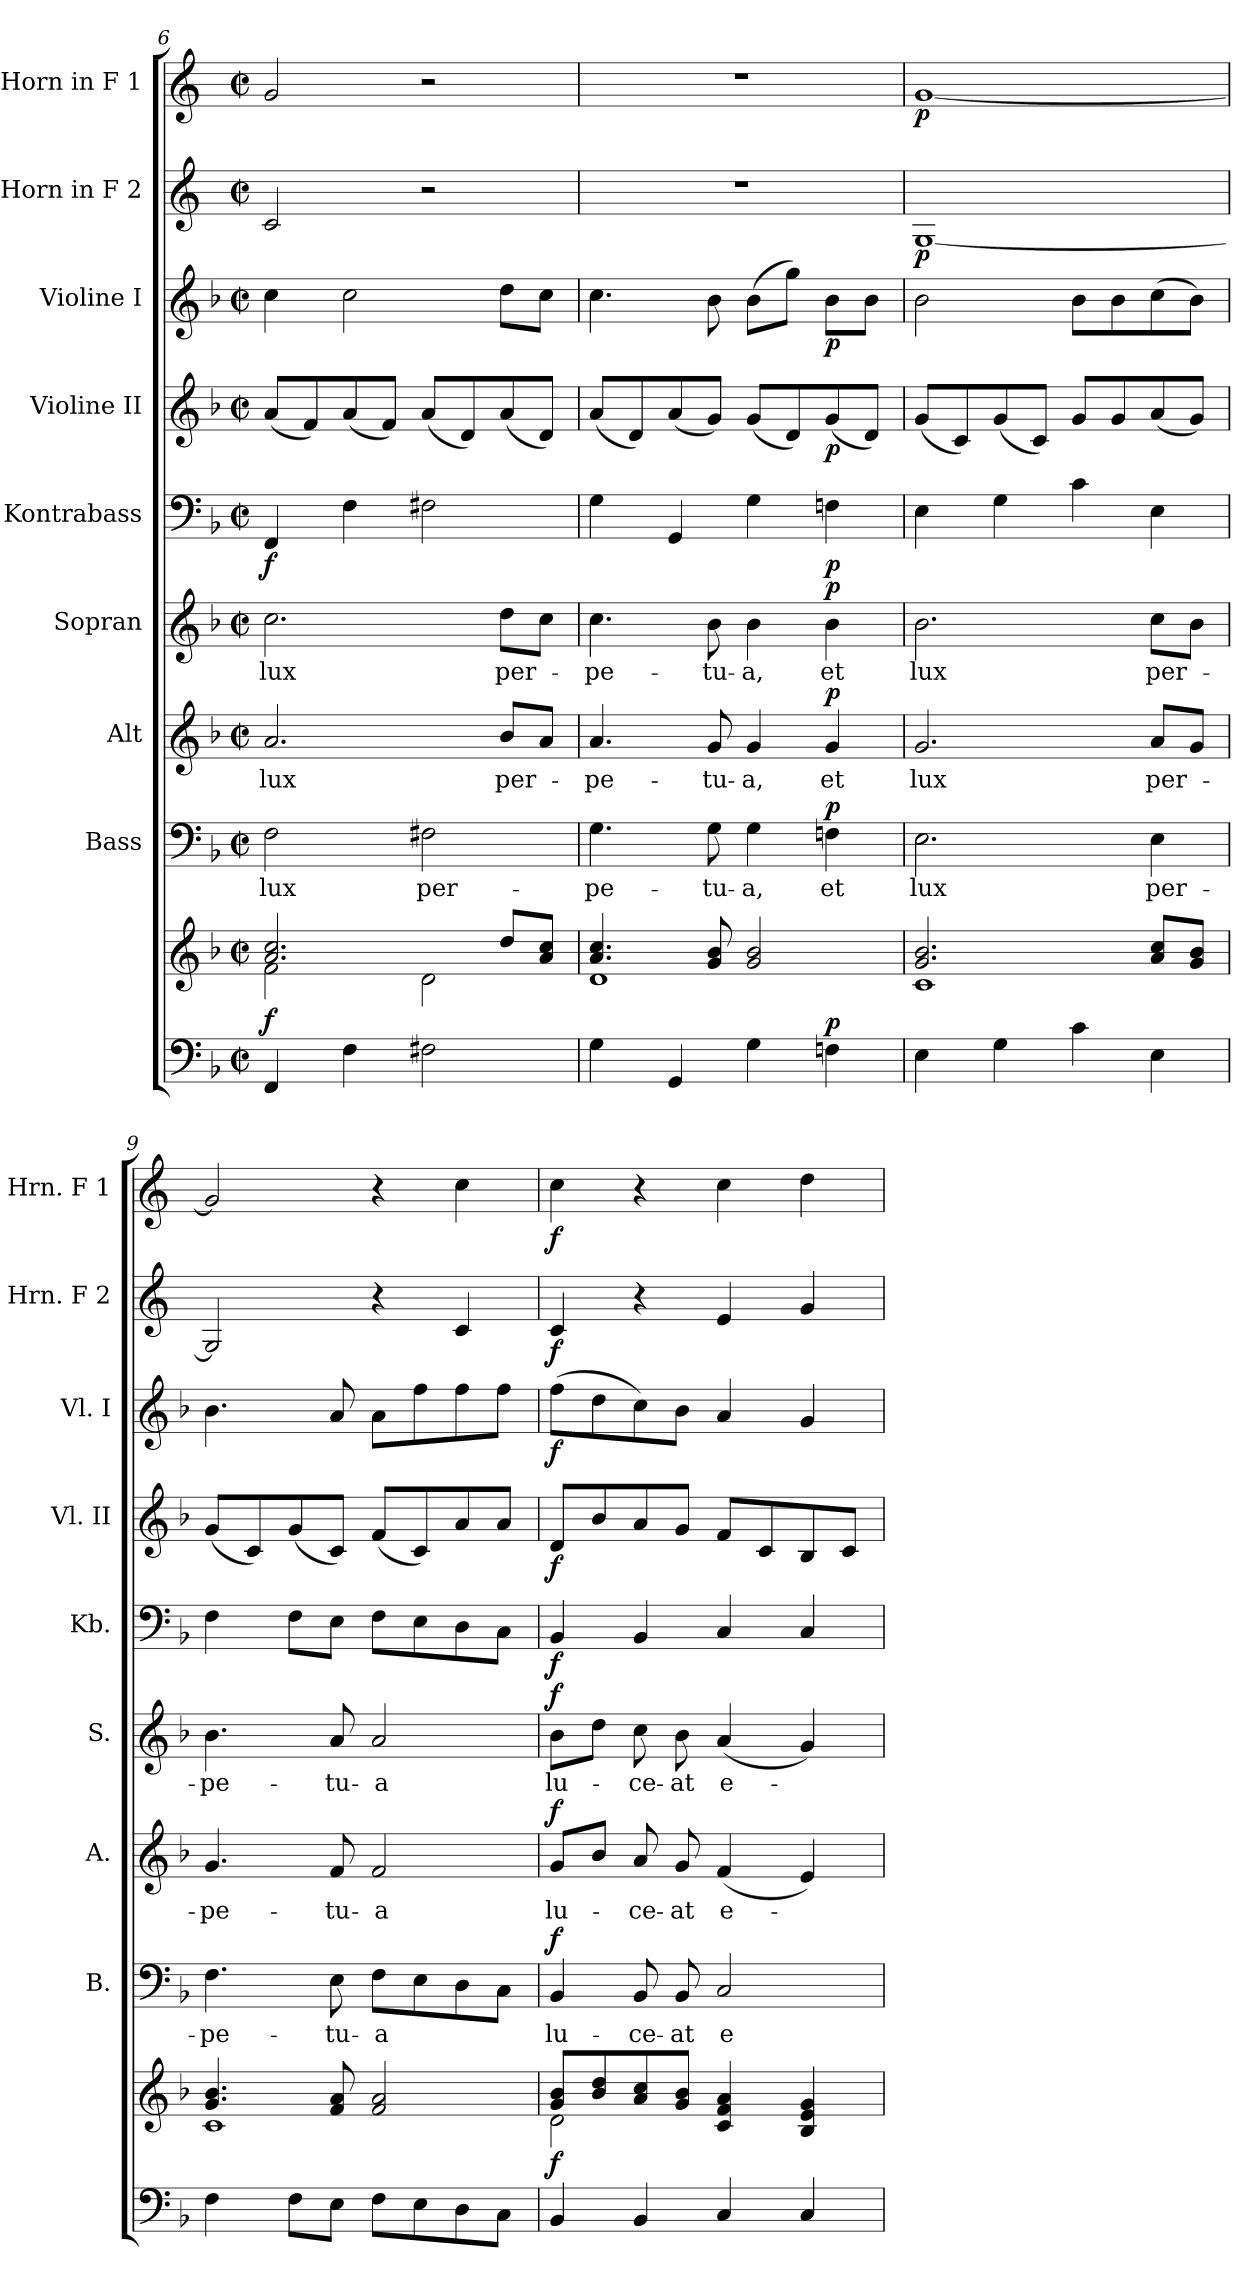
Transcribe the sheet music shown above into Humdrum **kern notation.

**kern	**kern	**dynam	**kern	**text	**dynam	**kern	**text	**dynam	**kern	**text	**dynam	**kern	**dynam	**kern	**dynam	**kern	**dynam	**kern	**dynam	**kern	**dynam
*part9	*part9	*part9	*part8	*part8	*part8	*part7	*part7	*part7	*part6	*part6	*part6	*part5	*part5	*part4	*part4	*part3	*part3	*part2	*part2	*part1	*part1
*staff10	*staff9	*staff9/10	*staff8	*staff8	*staff8	*staff7	*staff7	*staff7	*staff6	*staff6	*staff6	*staff5	*staff5	*staff4	*staff4	*staff3	*staff3	*staff2	*staff2	*staff1	*staff1
*	*	*	*I"Bass	*	*	*I"Alt	*	*	*I"Sopran	*	*	*I"Kontrabass	*	*I"Violine II	*	*I"Violine I	*	*I"Horn in F 2	*	*I"Horn in F 1	*
*	*	*	*I'B.	*	*	*I'A.	*	*	*I'S.	*	*	*I'Kb.	*	*I'Vl. II	*	*I'Vl. I	*	*I'Hrn. F 2	*	*I'Hrn. F 1	*
*clefF4	*clefG2	*	*clefF4	*	*	*clefG2	*	*	*clefG2	*	*	*clefF4	*	*clefG2	*	*clefG2	*	*clefG2	*	*clefG2	*
*	*	*	*	*	*	*	*	*	*	*	*	*ITrd7c12	*	*	*	*	*	*ITrd4c7	*	*ITrd4c7	*
*k[b-]	*k[b-]	*	*k[b-]	*	*	*k[b-]	*	*	*k[b-]	*	*	*k[b-]	*	*k[b-]	*	*k[b-]	*	*k[b-]	*	*k[b-]	*
*F:	*F:	*	*F:	*	*	*F:	*	*	*F:	*	*	*F:	*	*F:	*	*F:	*	*F:	*	*F:	*
*M2/2	*M2/2	*	*M2/2	*	*	*M2/2	*	*	*M2/2	*	*	*M2/2	*	*M2/2	*	*M2/2	*	*M2/2	*	*M2/2	*
*met(c|)	*met(c|)	*	*met(c|)	*	*	*met(c|)	*	*	*met(c|)	*	*	*met(c|)	*	*met(c|)	*	*met(c|)	*	*met(c|)	*	*met(c|)	*
=6	=6	=6	=6	=6	=6	=6	=6	=6	=6	=6	=6	=6	=6	=6	=6	=6	=6	=6	=6	=6	=6
*	*^	*	*	*	*	*	*	*	*	*	*	*	*	*	*	*	*	*	*	*	*
!	!	!	!LO:DY:a=2	!	!LO:LY:b	!	!	!LO:LY:b	!	!	!LO:LY:b	!	!	!LO:DY:b	!	!	!	!	!	!	!	!
4FF/	2.a/ 2.cc/	2f\	f	2F\	lux	.	2.a/	lux	.	2.cc\	lux	.	4FFF/	f	(<8a/L	.	4cc\	.	2F/	.	2c/	.
.	.	.	.	.	.	.	.	.	.	.	.	.	.	.	8f/)	.	.	.	.	.	.	.
4F\	.	.	.	.	.	.	.	.	.	.	.	.	4FF\	.	(<8a/	.	2cc\	.	.	.	.	.
.	.	.	.	.	.	.	.	.	.	.	.	.	.	.	8f/J)	.	.	.	.	.	.	.
!	!	!	!	!	!LO:LY:b	!	!	!	!	!	!	!	!	!	!	!	!	!	!	!	!	!
2F#X\	.	2d\	.	2F#X\	per-	.	.	.	.	.	.	.	2FF#X\	.	(<8a/L	.	.	.	2r	.	2r	.
.	.	.	.	.	.	.	.	.	.	.	.	.	.	.	8d/)	.	.	.	.	.	.	.
!	!	!	!	!	!	!	!	!LO:LY:b	!	!	!LO:LY:b	!	!	!	!	!	!	!	!	!	!	!
.	8dd/L	.	.	.	.	.	8b-/L	per-	.	8dd\L	per-	.	.	.	(<8a/	.	8dd\L	.	.	.	.	.
.	8a/ 8cc/J	.	.	.	.	.	8a/J	.	.	8cc\J	.	.	.	.	8d/J)	.	8cc\J	.	.	.	.	.
=7	=7	=7	=7	=7	=7	=7	=7	=7	=7	=7	=7	=7	=7	=7	=7	=7	=7	=7	=7	=7	=7	=7
!	!	!	!	!	!LO:LY:b	!	!	!LO:LY:b	!	!	!LO:LY:b	!	!	!	!	!	!	!	!	!	!	!
4G\	4.a/ 4.cc/	1d	.	4.G\	-pe-	.	4.a/	-pe-	.	4.cc\	-pe-	.	4GG\	.	(<8a/L	.	4.cc\	.	1r	.	1r	.
.	.	.	.	.	.	.	.	.	.	.	.	.	.	.	8d/)	.	.	.	.	.	.	.
4GG/	.	.	.	.	.	.	.	.	.	.	.	.	4GGG/	.	(<8a/	.	.	.	.	.	.	.
!	!	!	!	!	!LO:LY:b	!	!	!LO:LY:b	!	!	!LO:LY:b	!	!	!	!	!	!	!	!	!	!	!
.	8g/ 8b-/	.	.	8G\	-tu-	.	8g/	-tu-	.	8b-\	-tu-	.	.	.	8g/J)	.	8b-\	.	.	.	.	.
!	!	!	!	!	!LO:LY:b	!	!	!LO:LY:b	!	!	!LO:LY:b	!	!	!	!	!	!	!	!	!	!	!
4G\	2g/ 2b-/	.	.	4G\	-a,	.	4g/	-a,	.	4b-\	-a,	.	4GG\	.	(<8g/L	.	(>8b-\L	.	.	.	.	.
.	.	.	.	.	.	.	.	.	.	.	.	.	.	.	8d/)	.	8gg\J)	.	.	.	.	.
!	!	!	!LO:DY:a=2	!	!LO:LY:b	!LO:DY:a	!	!LO:LY:b	!LO:DY:a	!	!LO:LY:b	!LO:DY:a	!	!LO:DY:b	!	!LO:DY:b	!	!LO:DY:b	!	!	!	!
4Fn\	.	.	p	4Fn\	et	p	4g/	et	p	4b-\	et	p	4FFn\	p	(<8g/	p	8b-\L	p	.	.	.	.
.	.	.	.	.	.	.	.	.	.	.	.	.	.	.	8d/J)	.	8b-\J	.	.	.	.	.
!!LO:PB:g=z
=8	=8	=8	=8	=8	=8	=8	=8	=8	=8	=8	=8	=8	=8	=8	=8	=8	=8	=8	=8	=8	=8	=8
!	!	!	!	!	!LO:LY:b	!	!	!LO:LY:b	!	!	!LO:LY:b	!	!	!	!	!	!	!	!	!LO:DY:b	!	!LO:DY:b
4E\	2.g/ 2.b-/	1c	.	2.E\	lux	.	2.g/	lux	.	2.b-\	lux	.	4EE\	.	(<8g/L	.	2b-\	.	[1C	p	[1c	p
.	.	.	.	.	.	.	.	.	.	.	.	.	.	.	8c/)	.	.	.	.	.	.	.
4G\	.	.	.	.	.	.	.	.	.	.	.	.	4GG\	.	(<8g/	.	.	.	.	.	.	.
.	.	.	.	.	.	.	.	.	.	.	.	.	.	.	8c/J)	.	.	.	.	.	.	.
4c\	.	.	.	.	.	.	.	.	.	.	.	.	4C\	.	8g/L	.	8b-\L	.	.	.	.	.
.	.	.	.	.	.	.	.	.	.	.	.	.	.	.	8g/	.	8b-\	.	.	.	.	.
!	!	!	!	!	!LO:LY:b	!	!	!LO:LY:b	!	!	!LO:LY:b	!	!	!	!	!	!	!	!	!	!	!
4E\	8a/ 8cc/L	.	.	4E\	per-	.	8a/L	per-	.	8cc\L	per-	.	4EE\	.	(<8a/	.	(>8cc\	.	.	.	.	.
.	8g/ 8b-/J	.	.	.	.	.	8g/J	.	.	8b-\J	.	.	.	.	8g/J)	.	8b-\J)	.	.	.	.	.
=9	=9	=9	=9	=9	=9	=9	=9	=9	=9	=9	=9	=9	=9	=9	=9	=9	=9	=9	=9	=9	=9	=9
!	!	!	!	!	!LO:LY:b	!	!	!LO:LY:b	!	!	!LO:LY:b	!	!	!	!	!	!	!	!	!	!	!
4F\	4.g/ 4.b-/	1c	.	4.F\	-pe-	.	4.g/	-pe-	.	4.b-\	-pe-	.	4FF\	.	(<8g/L	.	4.b-\	.	2C/]	.	2c/]	.
.	.	.	.	.	.	.	.	.	.	.	.	.	.	.	8c/)	.	.	.	.	.	.	.
8F\L	.	.	.	.	.	.	.	.	.	.	.	.	8FF\L	.	(<8g/	.	.	.	.	.	.	.
!	!	!	!	!	!LO:LY:b	!	!	!LO:LY:b	!	!	!LO:LY:b	!	!	!	!	!	!	!	!	!	!	!
8E\J	8f/ 8a/	.	.	8E\	-tu-	.	8f/	-tu-	.	8a/	-tu-	.	8EE\J	.	8c/J)	.	8a/	.	.	.	.	.
!	!	!	!	!	!LO:LY:b	!	!	!LO:LY:b	!	!	!LO:LY:b	!	!	!	!	!	!	!	!	!	!	!
8F\L	2f/ 2a/	.	.	8F\L	-a	.	2f/	-a	.	2a/	-a	.	8FF\L	.	(<8f/L	.	8a\L	.	4r	.	4r	.
8E\	.	.	.	8E\	.	.	.	.	.	.	.	.	8EE\	.	8c/)	.	8ff\	.	.	.	.	.
8D\	.	.	.	8D\	.	.	.	.	.	.	.	.	8DD\	.	8a/	.	8ff\	.	4F/	.	4f\	.
8C\J	.	.	.	8C\J	.	.	.	.	.	.	.	.	8CC\J	.	8a/J	.	8ff\J	.	.	.	.	.
=10	=10	=10	=10	=10	=10	=10	=10	=10	=10	=10	=10	=10	=10	=10	=10	=10	=10	=10	=10	=10	=10	=10
!	!	!	!LO:DY:a=2	!	!LO:LY:b	!LO:DY:a	!	!LO:LY:b	!LO:DY:a	!	!LO:LY:b	!LO:DY:a	!	!LO:DY:b	!	!LO:DY:b	!	!LO:DY:b	!	!LO:DY:b	!	!LO:DY:b
4BB-/	8g/ 8b-/L	2d\	f	4BB-/	lu-	f	8g/L	lu-	f	8b-\L	lu-	f	4BBB-/	f	8d/L	f	(>8ff\L	f	4F/	f	4f\	f
.	8b-/ 8dd/	.	.	.	.	.	8b-/J	.	.	8dd\J	.	.	.	.	8b-/	.	8dd\	.	.	.	.	.
!	!	!	!	!	!LO:LY:b	!	!	!LO:LY:b	!	!	!LO:LY:b	!	!	!	!	!	!	!	!	!	!	!
4BB-/	8a/ 8cc/	.	.	8BB-/	-ce-	.	8a/	-ce-	.	8cc\	-ce-	.	4BBB-/	.	8a/	.	8cc\)	.	4r	.	4r	.
!	!	!	!	!	!LO:LY:b	!	!	!LO:LY:b	!	!	!LO:LY:b	!	!	!	!	!	!	!	!	!	!	!
.	8g/ 8b-/J	.	.	8BB-/	-at	.	8g/	-at	.	8b-\	-at	.	.	.	8g/J	.	8b-\J	.	.	.	.	.
!	!	!	!	!	!LO:LY:b	!	!	!LO:LY:b	!	!	!LO:LY:b	!	!	!	!	!	!	!	!	!	!	!
4C/	4c/ 4f/ 4a/	2ryy	.	2C/	e-	.	(<4f/	e-	.	(<4a/	e-	.	4CC/	.	8f/L	.	4a/	.	4A/	.	4f\	.
.	.	.	.	.	.	.	.	.	.	.	.	.	.	.	8c/	.	.	.	.	.	.	.
4C/	4B-/ 4e/ 4g/	.	.	.	.	.	4e/)	.	.	4g/)	.	.	4CC/	.	8B-/	.	4g/	.	4c/	.	4g\	.
.	.	.	.	.	.	.	.	.	.	.	.	.	.	.	8c/J	.	.	.	.	.	.	.
*	*v	*v	*	*	*	*	*	*	*	*	*	*	*	*	*	*	*	*	*	*	*	*
=	=	=	=	=	=	=	=	=	=	=	=	=	=	=	=	=	=	=	=	=	=
*-	*-	*-	*-	*-	*-	*-	*-	*-	*-	*-	*-	*-	*-	*-	*-	*-	*-	*-	*-	*-	*-
